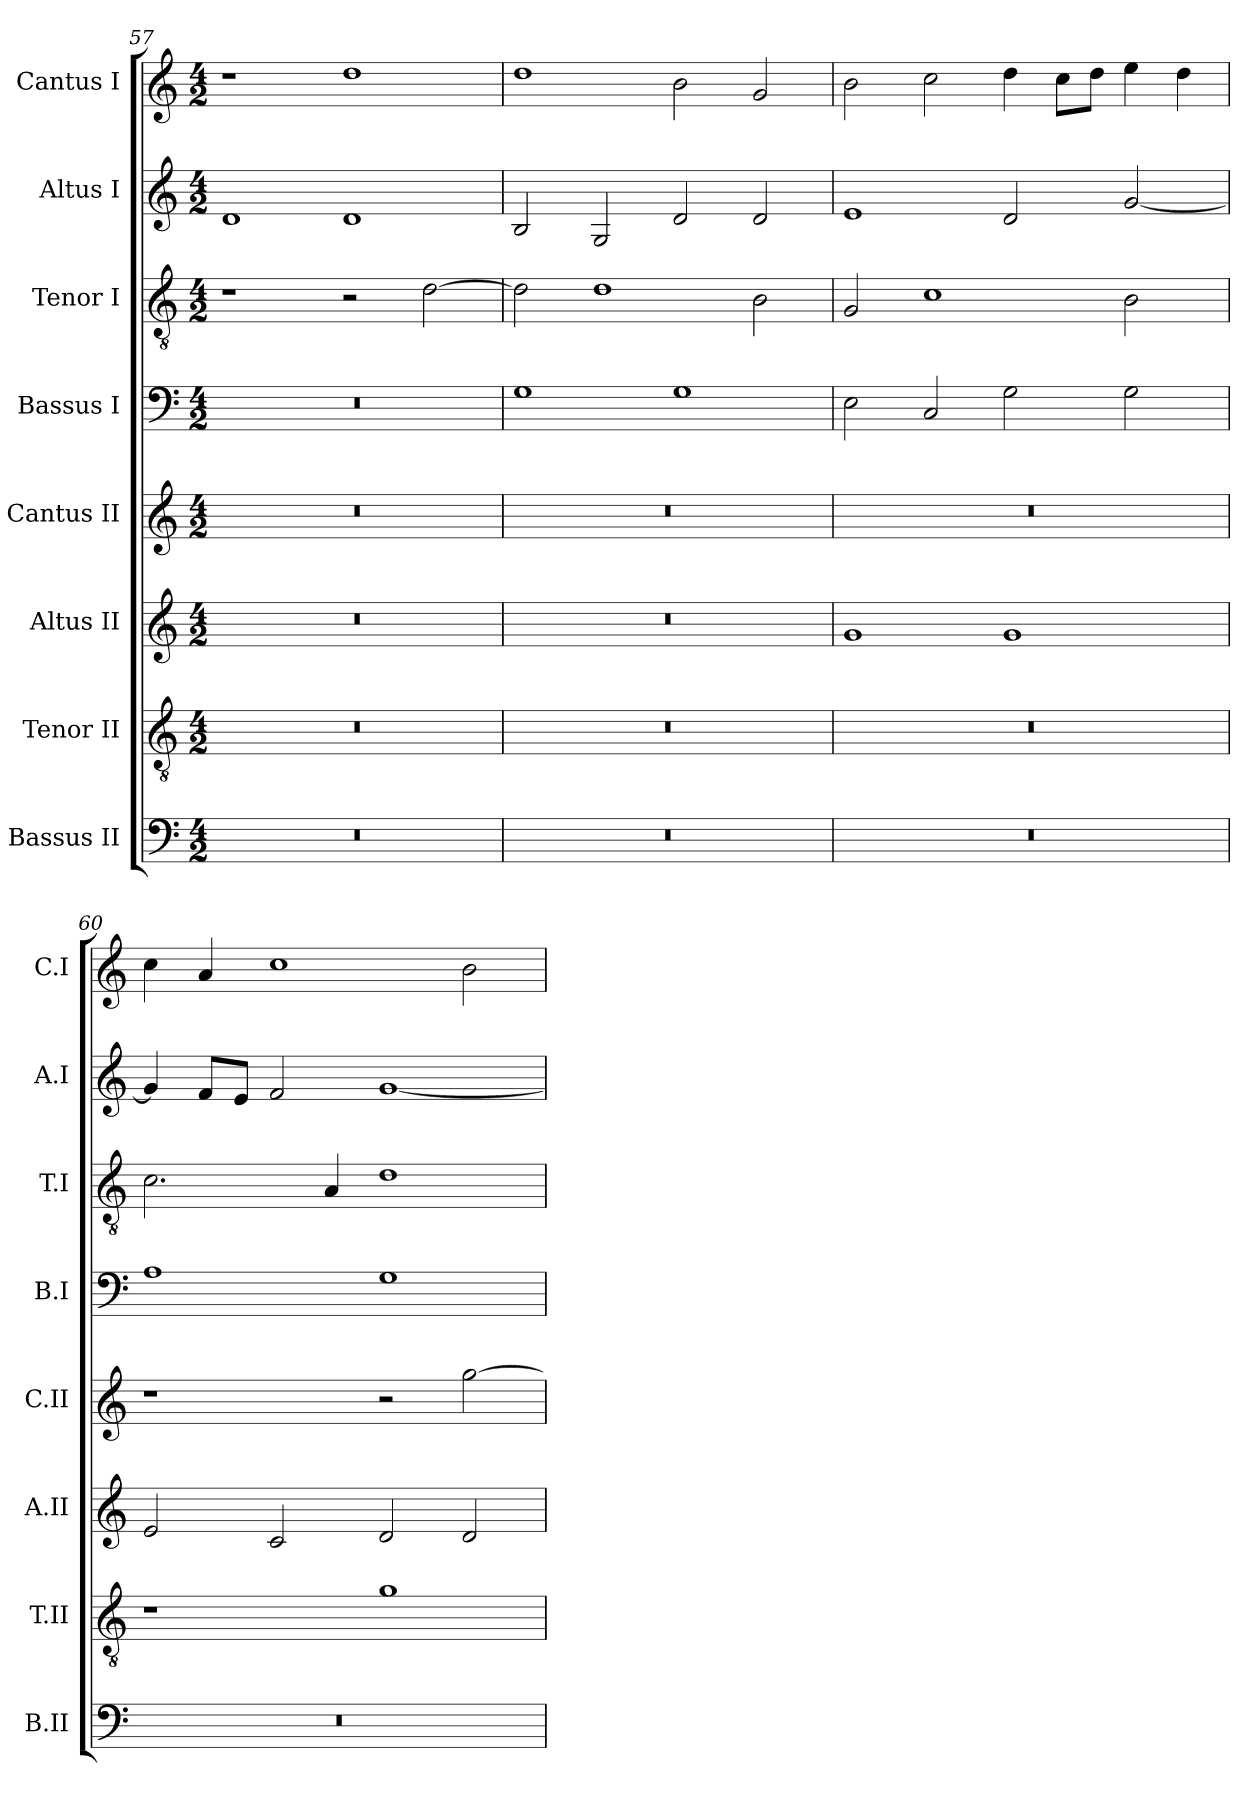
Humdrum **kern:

**kern	**kern	**kern	**kern	**kern	**kern	**kern	**kern
*part8	*part7	*part6	*part5	*part4	*part3	*part2	*part1
*staff8	*staff7	*staff6	*staff5	*staff4	*staff3	*staff2	*staff1
*I"Bassus II	*I"Tenor II	*I"Altus II	*I"Cantus II	*I"Bassus I	*I"Tenor I	*I"Altus I	*I"Cantus I
*I'B.II	*I'T.II	*I'A.II	*I'C.II	*I'B.I	*I'T.I	*I'A.I	*I'C.I
*clefF4	*clefGv2	*clefG2	*clefG2	*clefF4	*clefGv2	*clefG2	*clefG2
*	*ITrd7c12	*	*	*	*ITrd7c12	*	*
*k[]	*k[]	*k[]	*k[]	*k[]	*k[]	*k[]	*k[]
*C:	*C:	*C:	*C:	*C:	*C:	*C:	*C:
*M4/2	*M4/2	*M4/2	*M4/2	*M4/2	*M4/2	*M4/2	*M4/2
=57	=57	=57	=57	=57	=57	=57	=57
0r	0r	0r	0r	0r	1r	1d/	1r
.	.	.	.	.	2r	1d/	1dd\
.	.	.	.	.	[2D\	.	.
=58	=58	=58	=58	=58	=58	=58	=58
0r	0r	0r	0r	1G\	2D\]	2B/	1dd\
.	.	.	.	.	1D\	2G/	.
.	.	.	.	1G\	.	2d/	2b\
.	.	.	.	.	2BB\	2d/	2g/
=59	=59	=59	=59	=59	=59	=59	=59
0r	0r	1g/	0r	2E\	2GG/	1e/	2b\
.	.	.	.	2C/	1C\	.	2cc\
.	.	1g/	.	2G\	.	2d/	4dd\
.	.	.	.	.	.	.	8cc\L
.	.	.	.	.	.	.	8dd\J
.	.	.	.	2G\	2BB\	[2g/	4ee\
.	.	.	.	.	.	.	4dd\
=60	=60	=60	=60	=60	=60	=60	=60
0r	1r	2e/	1r	1A\	2.C\	4g/]	4cc\
.	.	.	.	.	.	8f/L	4a/
.	.	.	.	.	.	8e/J	.
.	.	2c/	.	.	.	2f/	1cc\
.	.	.	.	.	4AA/	.	.
.	1G\	2d/	2r	1G\	1D\	[1g/	.
.	.	2d/	[2gg\	.	.	.	2b\
=	=	=	=	=	=	=	=
*-	*-	*-	*-	*-	*-	*-	*-
